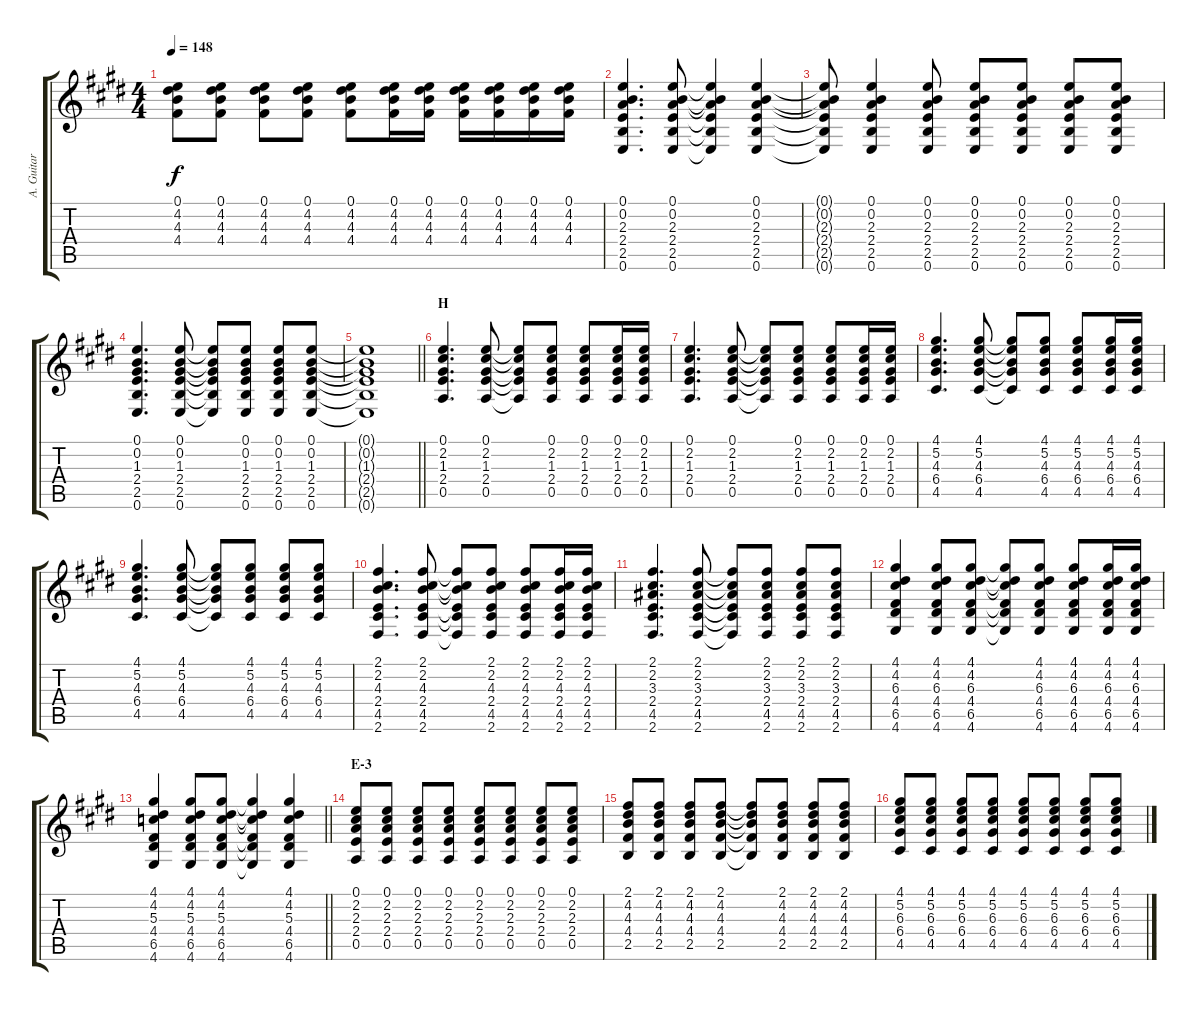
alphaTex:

\track ("A. Guitar" "A. Guitar") {instrument acousticguitarsteel}
\staff {score tabs}
\tuning (E4 B3 G3 D3 A2 E2) {hide}
\ts (4 4)
\tempo 148
\clef g2
\ks e
(0.1 4.2 4.3 4.4).8{dy f} (0.1 4.2 4.3 4.4).8 (0.1 4.2 4.3 4.4).8 (0.1 4.2 4.3 4.4).8 (0.1 4.2 4.3 4.4).8 (0.1 4.2 4.3 4.4).16 (0.1 4.2 4.3 4.4).16 (0.1 4.2 4.3 4.4).16 (0.1 4.2 4.3 4.4).16 (0.1 4.2 4.3 4.4).16 (0.1 4.2 4.3 4.4).16 |
(0.1 0.2 2.3 2.4 2.5 0.6).4{d} (0.1 0.2 2.3 2.4 2.5 0.6).8 (0.1{t} 0.2{t} 2.3{t} 2.4{t} 2.5{t} 0.6{t}).4 (0.1 0.2 2.3 2.4 2.5 0.6).4 |
(0.1{t} 0.2{t} 2.3{t} 2.4{t} 2.5{t} 0.6{t}).8 (0.1 0.2 2.3 2.4 2.5 0.6).4 (0.1 0.2 2.3 2.4 2.5 0.6).8 (0.1 0.2 2.3 2.4 2.5 0.6).8 (0.1 0.2 2.3 2.4 2.5 0.6).8 (0.1 0.2 2.3 2.4 2.5 0.6).8 (0.1 0.2 2.3 2.4 2.5 0.6).8 |
(0.1 0.2 1.3 2.4 2.5 0.6).4{d} (0.1 0.2 1.3 2.4 2.5 0.6).8 (0.1{t} 0.2{t} 1.3{t} 2.4{t} 2.5{t} 0.6{t}).8 (0.1 0.2 1.3 2.4 2.5 0.6).8 (0.1 0.2 1.3 2.4 2.5 0.6).8 (0.1 0.2 1.3 2.4 2.5 0.6).8 |
\barLineRight lightlight
(0.1{t} 0.2{t} 1.3{t} 2.4{t} 2.5{t} 0.6{t}).1 |
\section ("" "H")
(0.1 2.2 1.3 2.4 0.5).4{d} (0.1 2.2 1.3 2.4 0.5).8 (0.1{t} 2.2{t} 1.3{t} 2.4{t} 0.5{t}).8 (0.1 2.2 1.3 2.4 0.5).8 (0.1 2.2 1.3 2.4 0.5).8 (0.1 2.2 1.3 2.4 0.5).16 (0.1 2.2 1.3 2.4 0.5).16 |
(0.1 2.2 1.3 2.4 0.5).4{d} (0.1 2.2 1.3 2.4 0.5).8 (0.1{t} 2.2{t} 1.3{t} 2.4{t} 0.5{t}).8 (0.1 2.2 1.3 2.4 0.5).8 (0.1 2.2 1.3 2.4 0.5).8 (0.1 2.2 1.3 2.4 0.5).16 (0.1 2.2 1.3 2.4 0.5).16 |
(4.1 5.2 4.3 6.4 4.5).4{d} (4.1 5.2 4.3 6.4 4.5).8 (4.1{t} 5.2{t} 4.3{t} 6.4{t} 4.5{t}).8 (4.1 5.2 4.3 6.4 4.5).8 (4.1 5.2 4.3 6.4 4.5).8 (4.1 5.2 4.3 6.4 4.5).16 (4.1 5.2 4.3 6.4 4.5).16 |
(4.1 5.2 4.3 6.4 4.5).4{d} (4.1 5.2 4.3 6.4 4.5).8 (4.1{t} 5.2{t} 4.3{t} 6.4{t} 4.5{t}).8 (4.1 5.2 4.3 6.4 4.5).8 (4.1 5.2 4.3 6.4 4.5).8 (4.1 5.2 4.3 6.4 4.5).8 |
(2.1 2.2 4.3 2.4 4.5 2.6).4{d} (2.1 2.2 4.3 2.4 4.5 2.6).8 (2.1{t} 2.2{t} 4.3{t} 2.4{t} 4.5{t} 2.6{t}).8 (2.1 2.2 4.3 2.4 4.5 2.6).8 (2.1 2.2 4.3 2.4 4.5 2.6).8 (2.1 2.2 4.3 2.4 4.5 2.6).16 (2.1 2.2 4.3 2.4 4.5 2.6).16 |
(2.1 2.2 3.3 2.4 4.5 2.6).4{d} (2.1 2.2 3.3 2.4 4.5 2.6).8 (2.1{t} 2.2{t} 3.3{t} 2.4{t} 4.5{t} 2.6{t}).8 (2.1 2.2 3.3 2.4 4.5 2.6).8 (2.1 2.2 3.3 2.4 4.5 2.6).8 (2.1 2.2 3.3 2.4 4.5 2.6).8 |
(4.1 4.2 6.3 4.4 6.5 4.6).4 (4.1 4.2 6.3 4.4 6.5 4.6).8 (4.1 4.2 6.3 4.4 6.5 4.6).8 (4.1{t} 4.2{t} 6.3{t} 4.4{t} 6.5{t} 4.6{t}).8 (4.1 4.2 6.3 4.4 6.5 4.6).8 (4.1 4.2 6.3 4.4 6.5 4.6).8 (4.1 4.2 6.3 4.4 6.5 4.6).16 (4.1 4.2 6.3 4.4 6.5 4.6).16 |
\barLineRight lightlight
(4.1 4.2 5.3 4.4 6.5 4.6).4 (4.1 4.2 5.3 4.4 6.5 4.6).8 (4.1 4.2 5.3 4.4 6.5 4.6).8 (4.1{t} 4.2{t} 5.3{t} 4.4{t} 6.5{t} 4.6{t}).4 (4.1 4.2 5.3 4.4 6.5 4.6).4 |
\section ("" "E-3")
(0.1 2.2 2.3 2.4 0.5).8 (0.1 2.2 2.3 2.4 0.5).8 (0.1 2.2 2.3 2.4 0.5).8 (0.1 2.2 2.3 2.4 0.5).8 (0.1 2.2 2.3 2.4 0.5).8 (0.1 2.2 2.3 2.4 0.5).8 (0.1 2.2 2.3 2.4 0.5).8 (0.1 2.2 2.3 2.4 0.5).8 |
(2.1 4.2 4.3 4.4 2.5).8 (2.1 4.2 4.3 4.4 2.5).8 (2.1 4.2 4.3 4.4 2.5).8 (2.1 4.2 4.3 4.4 2.5).8 (2.1{t} 4.2{t} 4.3{t} 4.4{t} 2.5{t}).8 (2.1 4.2 4.3 4.4 2.5).8 (2.1 4.2 4.3 4.4 2.5).8 (2.1 4.2 4.3 4.4 2.5).8 |
(4.1 5.2 6.3 6.4 4.5).8 (4.1 5.2 6.3 6.4 4.5).8 (4.1 5.2 6.3 6.4 4.5).8 (4.1 5.2 6.3 6.4 4.5).8 (4.1 5.2 6.3 6.4 4.5).8 (4.1 5.2 6.3 6.4 4.5).8 (4.1 5.2 6.3 6.4 4.5).8 (4.1 5.2 6.3 6.4 4.5).8
